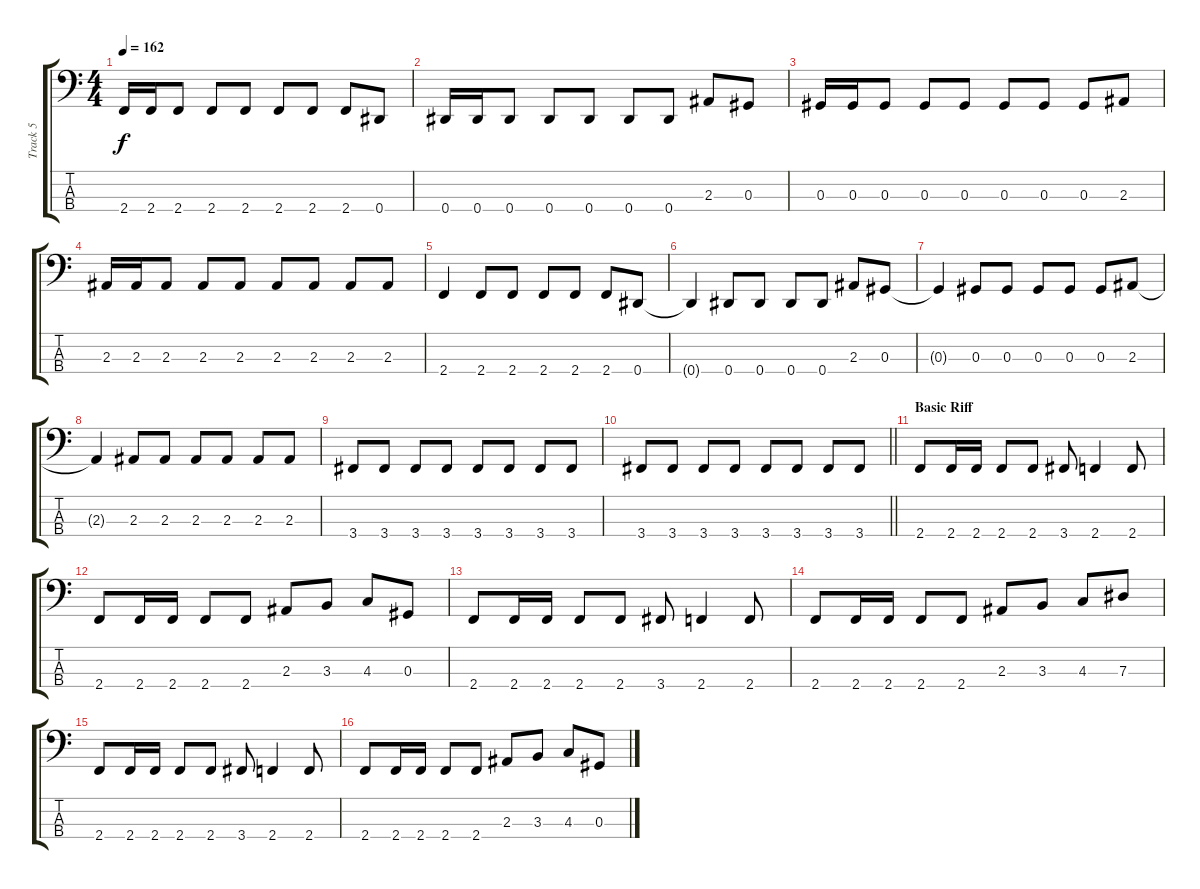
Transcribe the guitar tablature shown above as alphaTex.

\track ("Track 5" "Track 5") {instrument electricbassfinger}
\staff {score tabs}
\tuning (Gb2 Db2 Ab1 Eb1) {hide}
\ts (4 4)
\tempo 162
\clef f4
\ks c
2.4.16{dy f} 2.4.16 2.4.8 2.4.8 2.4.8 2.4.8 2.4.8 2.4.8 0.4.8 |
0.4.16 0.4.16 0.4.8 0.4.8 0.4.8 0.4.8 0.4.8 2.3.8 0.3.8 |
0.3.16 0.3.16 0.3.8 0.3.8 0.3.8 0.3.8 0.3.8 0.3.8 2.3.8 |
2.3.16 2.3.16 2.3.8 2.3.8 2.3.8 2.3.8 2.3.8 2.3.8 2.3.8 |
2.4.4 2.4.8 2.4.8 2.4.8 2.4.8 2.4.8 0.4.8 |
0.4{t}.4 0.4.8 0.4.8 0.4.8 0.4.8 2.3.8 0.3.8 |
0.3{t}.4 0.3.8 0.3.8 0.3.8 0.3.8 0.3.8 2.3.8 |
2.3{t}.4 2.3.8 2.3.8 2.3.8 2.3.8 2.3.8 2.3.8 |
3.4.8 3.4.8 3.4.8 3.4.8 3.4.8 3.4.8 3.4.8 3.4.8 |
\barLineRight lightlight
3.4.8 3.4.8 3.4.8 3.4.8 3.4.8 3.4.8 3.4.8 3.4.8 |
\section ("" "Basic Riff")
2.4.8 2.4.16 2.4.16 2.4.8 2.4.8 3.4.8 2.4.4 2.4.8 |
2.4.8 2.4.16 2.4.16 2.4.8 2.4.8 2.3.8 3.3.8 4.3.8 0.3.8 |
2.4.8 2.4.16 2.4.16 2.4.8 2.4.8 3.4.8 2.4.4 2.4.8 |
2.4.8 2.4.16 2.4.16 2.4.8 2.4.8 2.3.8 3.3.8 4.3.8 7.3.8 |
2.4.8 2.4.16 2.4.16 2.4.8 2.4.8 3.4.8 2.4.4 2.4.8 |
2.4.8 2.4.16 2.4.16 2.4.8 2.4.8 2.3.8 3.3.8 4.3.8 0.3.8
